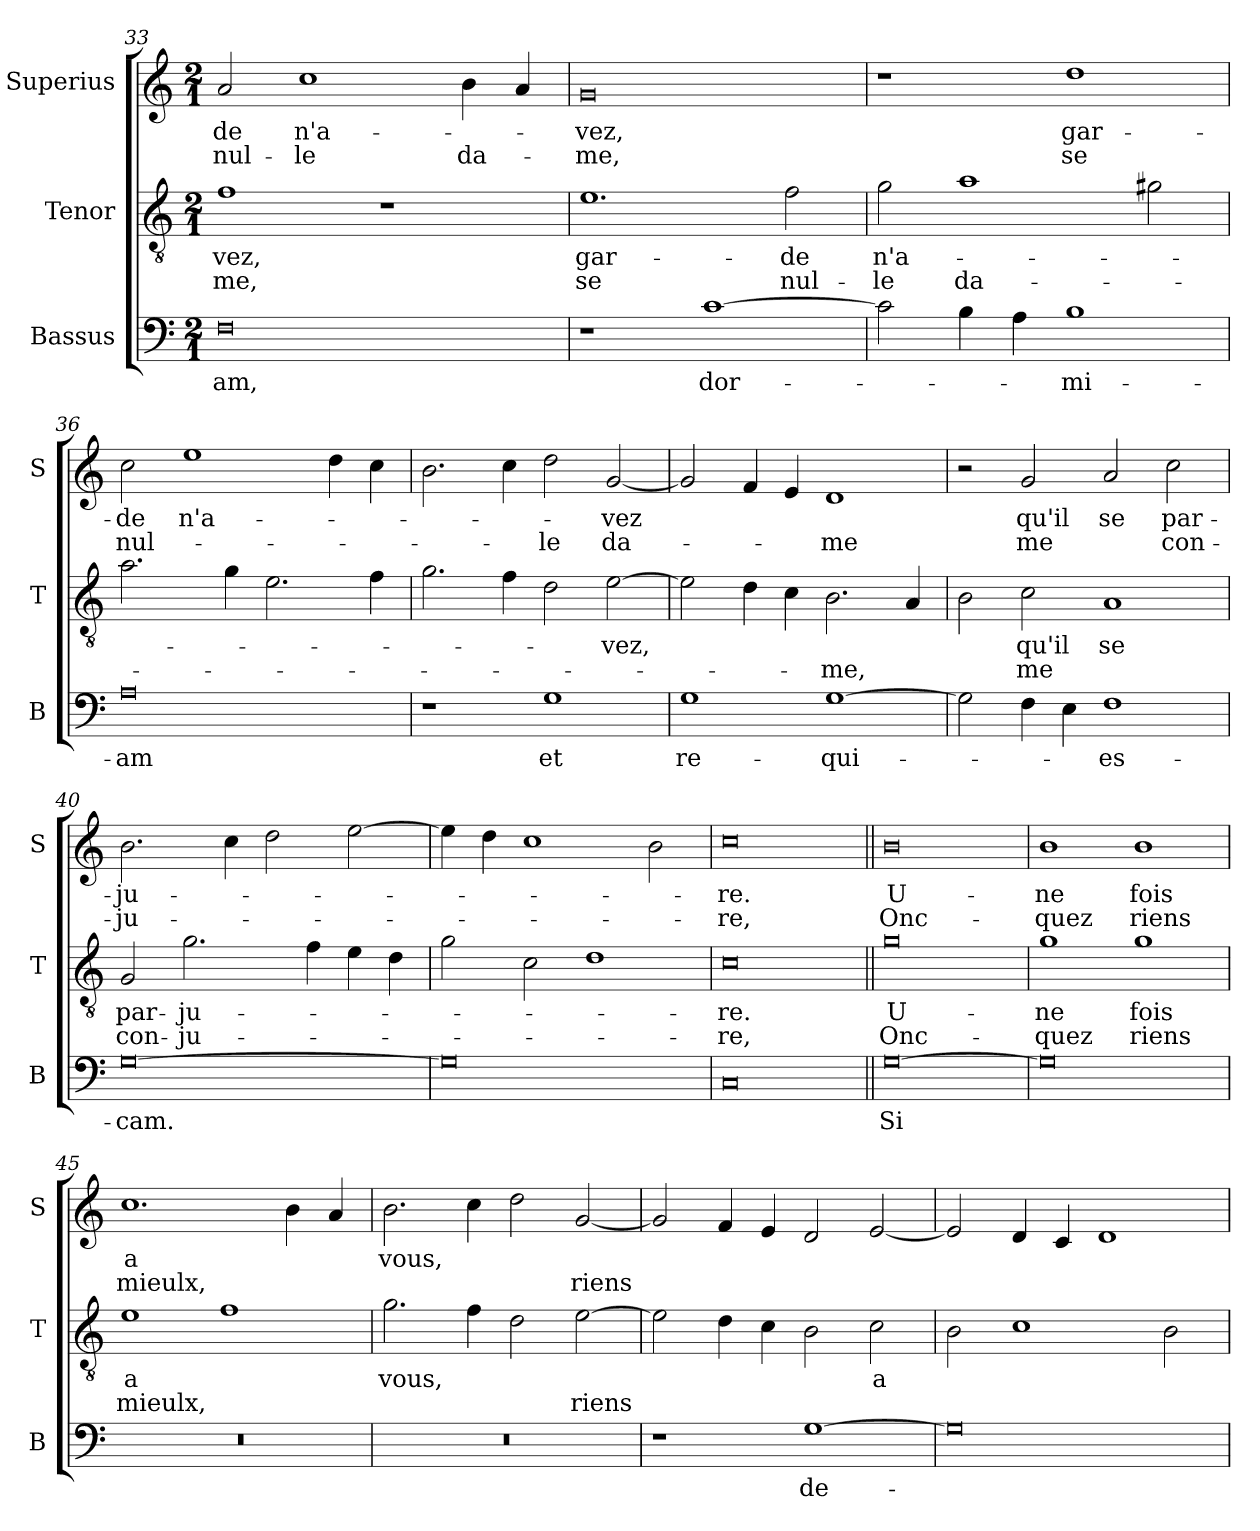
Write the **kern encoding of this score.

**kern	**text	**kern	**text	**text	**kern	**text	**text
*part3	*part3	*part2	*part2	*part2	*part1	*part1	*part1
*staff3	*staff3	*staff2	*staff2	*staff2	*staff1	*staff1	*staff1
*I"Bassus	*	*I"Tenor	*	*	*I"Superius	*	*
*I'B	*	*I'T	*	*	*I'S	*	*
*clefF4	*	*clefGv2	*	*	*clefG2	*	*
*k[]	*	*k[]	*	*	*k[]	*	*
*M2/1	*	*M2/1	*	*	*M2/1	*	*
=33	=33	=33	=33	=33	=33	=33	=33
0F	-am,	1f	-vez,	-me,	2a/	-de	nul-
.	.	.	.	.	1cc	n'a-	-le
.	.	1r	.	.	.	.	.
.	.	.	.	.	4b\	.	da-
.	.	.	.	.	4a/	.	.
=34	=34	=34	=34	=34	=34	=34	=34
1r	.	1.e	gar-	se	0g	-vez,	me,
[1c	dor-	.	.	.	.	.	.
.	.	2f\	-de	nul-	.	.	.
=35	=35	=35	=35	=35	=35	=35	=35
2c\]	.	2g\	n'a-	-le	1r	.	.
4B\	.	1a	.	da-	.	.	.
4A\	.	.	.	.	.	.	.
1B	-mi-	.	.	.	1dd	gar-	se
.	.	2g#X\	.	.	.	.	.
=36	=36	=36	=36	=36	=36	=36	=36
0A	-am	2.a\	.	.	2cc\	-de	nul-
.	.	.	.	.	1ee	n'a-	.
.	.	4g\	.	.	.	.	.
.	.	2.e\	.	.	.	.	.
.	.	.	.	.	4dd\	.	.
.	.	4f\	.	.	4cc\	.	.
=37	=37	=37	=37	=37	=37	=37	=37
1r	.	2.g\	.	.	2.b\	.	.
.	.	4f\	.	.	4cc\	.	.
1G	et	2d\	.	.	2dd\	.	-le
.	.	[2e\	-vez,	.	[2g/	-vez	da-
=38	=38	=38	=38	=38	=38	=38	=38
1G	re-	2e\]	.	.	2g/]	.	.
.	.	4d\	.	.	4f/	.	.
.	.	4c\	.	.	4e/	.	.
[1G	-qui-	2.B\	.	-me,	1d	.	-me
.	.	4A/	.	.	.	.	.
=39	=39	=39	=39	=39	=39	=39	=39
2G\]	.	2B\	.	.	2r	.	.
4F\	.	2c\	qu'il	me	2g/	qu'il	me
4E\	.	.	.	.	.	.	.
1F	-es-	1A	se	.	2a/	se	.
.	.	.	.	.	2cc\	par-	con-
=40	=40	=40	=40	=40	=40	=40	=40
[0G	-cam.	2G/	par-	con-	2.b\	-ju-	-ju-
.	.	2.g\	-ju-	-ju-	.	.	.
.	.	.	.	.	4cc\	.	.
.	.	.	.	.	2dd\	.	.
.	.	4f\	.	.	.	.	.
.	.	4e\	.	.	[2ee\	.	.
.	.	4d\	.	.	.	.	.
=41	=41	=41	=41	=41	=41	=41	=41
0G]	.	2g\	.	.	4ee\]	.	.
.	.	.	.	.	4dd\	.	.
.	.	2c\	.	.	1cc	.	.
.	.	1d	.	.	.	.	.
.	.	.	.	.	2b\	.	.
=42	=42	=42	=42	=42	=42	=42	=42
0C	.	0c	-re.	-re,	0cc	-re.	re,
!!LO:LB:g=z
=43||	=43||	=43||	=43||	=43||	=43||	=43||	=43||
[0G	Si	0g	U-	Onc-	0b	U-	Onc-
=44	=44	=44	=44	=44	=44	=44	=44
0G]	.	1g	-ne	-quez	1b	-ne	-quez
.	.	1g	fois	riens	1b	fois	riens
=45	=45	=45	=45	=45	=45	=45	=45
0r	.	1e	a	mieulx,	1.cc	a	mieulx,
.	.	1f	.	.	.	.	.
.	.	.	.	.	4b\	.	.
.	.	.	.	.	4a/	.	.
=46	=46	=46	=46	=46	=46	=46	=46
0r	.	2.g\	vous,	.	2.b\	vous,	.
.	.	4f\	.	.	4cc\	.	.
.	.	2d\	.	.	2dd\	.	.
.	.	[2e\	.	riens	[2g/	.	riens
=47	=47	=47	=47	=47	=47	=47	=47
1r	.	2e\]	.	.	2g/]	.	.
.	.	4d\	.	.	4f/	.	.
.	.	4c\	.	.	4e/	.	.
[1G	de-	2B\	.	.	2d/	.	.
.	.	2c\	a	.	[2e/	.	.
=48	=48	=48	=48	=48	=48	=48	=48
0G]	.	2B\	.	.	2e/]	.	.
.	.	1c	.	.	4d/	.	.
.	.	.	.	.	4c/	.	.
.	.	.	.	.	1d	.	.
.	.	2B\	.	.	.	.	.
=	=	=	=	=	=	=	=
*-	*-	*-	*-	*-	*-	*-	*-
